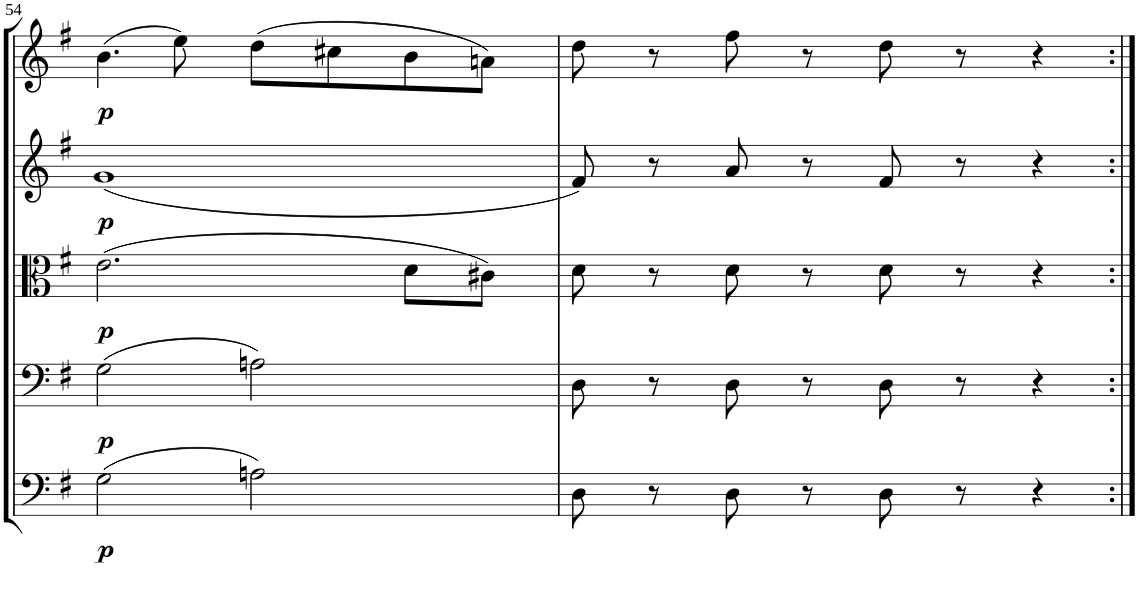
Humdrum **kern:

**kern	**dynam	**kern	**dynam	**kern	**dynam	**kern	**dynam	**kern	**dynam
*part5	*part5	*part4	*part4	*part3	*part3	*part2	*part2	*part1	*part1
*staff5	*staff5	*staff4	*staff4	*staff3	*staff3	*staff2	*staff2	*staff1	*staff1
*I"Contrabaix	*	*I"Violoncel	*	*I"Viola	*	*I"Violí II	*	*I"Violí I	*
!!LO:PB:g=z
*clefF4	*	*clefF4	*	*clefC3	*	*clefG2	*	*clefG2	*
*Trd7c12	*	*	*	*	*	*	*	*	*
*k[f#]	*	*k[f#]	*	*k[f#]	*	*k[f#]	*	*k[f#]	*
*M4/4	*	*M4/4	*	*M4/4	*	*M4/4	*	*M4/4	*
*met(c)	*	*met(c)	*	*met(c)	*	*met(c)	*	*met(c)	*
=54	=54	=54	=54	=54	=54	=54	=54	=54	=54
!	!LO:DY:b	!	!LO:DY:b	!	!LO:DY:b	!	!LO:DY:b	!	!LO:DY:b
(2G\	p	(2G\	p	(2.e\	p	(1g	p	(4.b\	p
.	.	.	.	.	.	.	.	8ee\)	.
2An\)	.	2An\)	.	.	.	.	.	(8dd\L	.
.	.	.	.	.	.	.	.	8cc#X\	.
.	.	.	.	8d\L	.	.	.	8b\	.
.	.	.	.	8c#X\J)	.	.	.	8an\J)	.
=55	=55	=55	=55	=55	=55	=55	=55	=55	=55
8D\	.	8D\	.	8d\	.	8f#/)	.	8dd\	.
8r	.	8r	.	8r	.	8r	.	8r	.
8D\	.	8D\	.	8d\	.	8a/	.	8ff#\	.
8r	.	8r	.	8r	.	8r	.	8r	.
8D\	.	8D\	.	8d\	.	8f#/	.	8dd\	.
8r	.	8r	.	8r	.	8r	.	8r	.
4r	.	4r	.	4r	.	4r	.	4r	.
=:|!	=:|!	=:|!	=:|!	=:|!	=:|!	=:|!	=:|!	=:|!	=:|!
*-	*-	*-	*-	*-	*-	*-	*-	*-	*-
